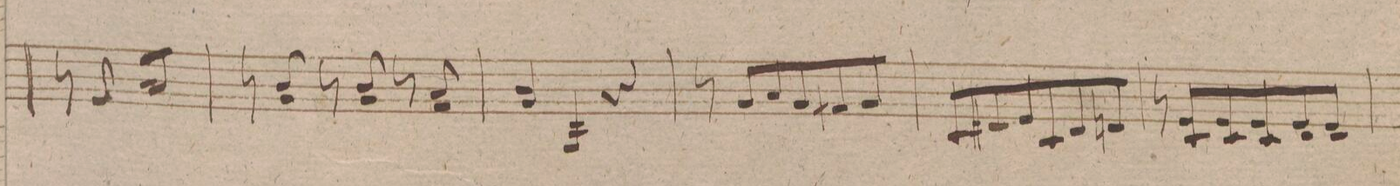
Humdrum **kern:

**kern	**dynam
*I"Violino 2do	*
*clefG2	*
*k[f#c#g#]	*
*M3/4	*
8r	.
8e/	.
*tremolo	*
8a/L	.
8a/	.
8a/	.
8a/J	.
*Xtremolo	*
=11	=11
8r	.
8b/ 8g#/	.
8r	.
8b/ 8g#/	.
8r	.
8a/ 8f#/	.
=12	=12
4b/ 4g#/	.
4G#/	.
4r	.
=13	=13
8r	.
8g#/L	.
8a/	.
8g#/	.
8f##X/	.
8g#/J	.
=14	=14
8c#/L	.
8d#X/	.
8e/	.
8c#/	.
8d#/	.
8dn/J	.
=15	=15
8r	.
8e/L 8c#/	.
8e/ 8c#/	.
8e/ 8c#/	.
8e/ 8d/	.
8e/J 8d/	.
=16	=16
*-	*-
